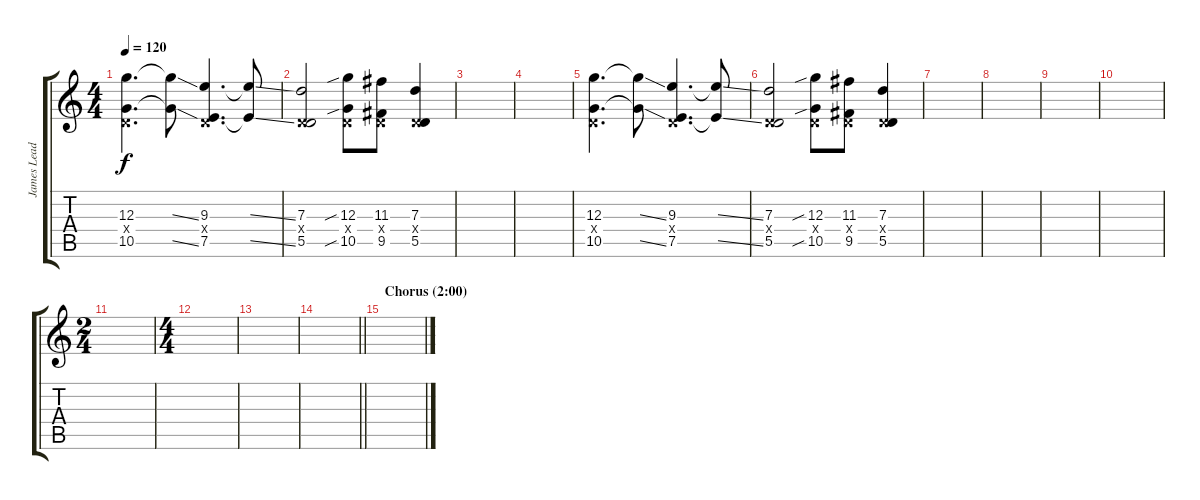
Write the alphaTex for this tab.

\track ("James Lead I" "James Lead") {instrument distortionguitar}
\staff {score tabs}
\tuning (E4 B3 G3 D3 A2 E2) {hide}
\ts (4 4)
\tempo 120
\clef g2
\ks c
(12.3 0.4{x} 10.5).4{d dy f} (12.3{ss t} 10.5{ss t}).8 (9.3 0.4{x} 7.5).4{d} (9.3{ss t} 7.5{ss t}).8 |
(7.3 0.4{x} 5.5).2 (12.3{sib} 0.4{x} 10.5{sib}).8 (11.3 0.4{x} 9.5).8 (7.3 0.4{x} 5.5).4 |
|
|
(12.3 0.4{x} 10.5).4{d} (12.3{ss t} 10.5{ss t}).8 (9.3 0.4{x} 7.5).4{d} (9.3{ss t} 7.5{ss t}).8 |
(7.3 0.4{x} 5.5).2 (12.3{sib} 0.4{x} 10.5{sib}).8 (11.3 0.4{x} 9.5).8 (7.3 0.4{x} 5.5).4 |
|
|
|
|
\ts (2 4)
|
\ts (4 4)
|
|
\barLineRight lightlight
|
\section ("" "Chorus (2:00)")
